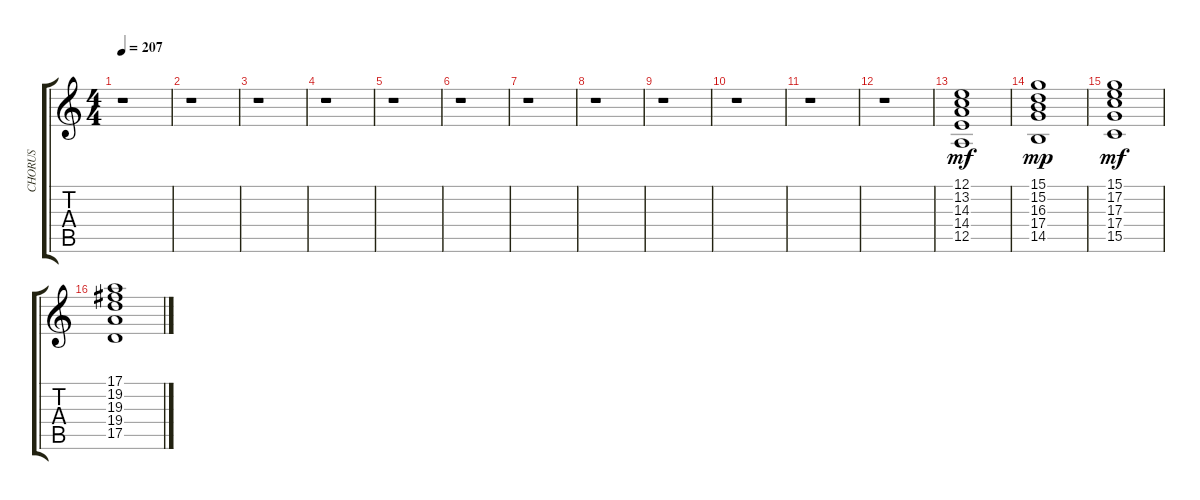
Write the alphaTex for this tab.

\track ("CHORUS" "CHORUS") {instrument choiraahs}
\staff {score tabs}
\tuning (E4 B3 G3 D3 A2 E2) {hide}
\ts (4 4)
\tempo 207
\clef g2
\ks c
r.1{dy mf} |
r.1 |
r.1 |
r.1 |
r.1 |
r.1 |
r.1 |
r.1 |
r.1 |
r.1 |
r.1 |
r.1 |
(12.1 13.2 14.3 14.4 12.5).1 |
(15.1 15.2 16.3 17.4 14.5).1{dy mp} |
(15.1 17.2 17.3 17.4 15.5).1{dy mf} |
(17.1 19.2 19.3 19.4 17.5).1
